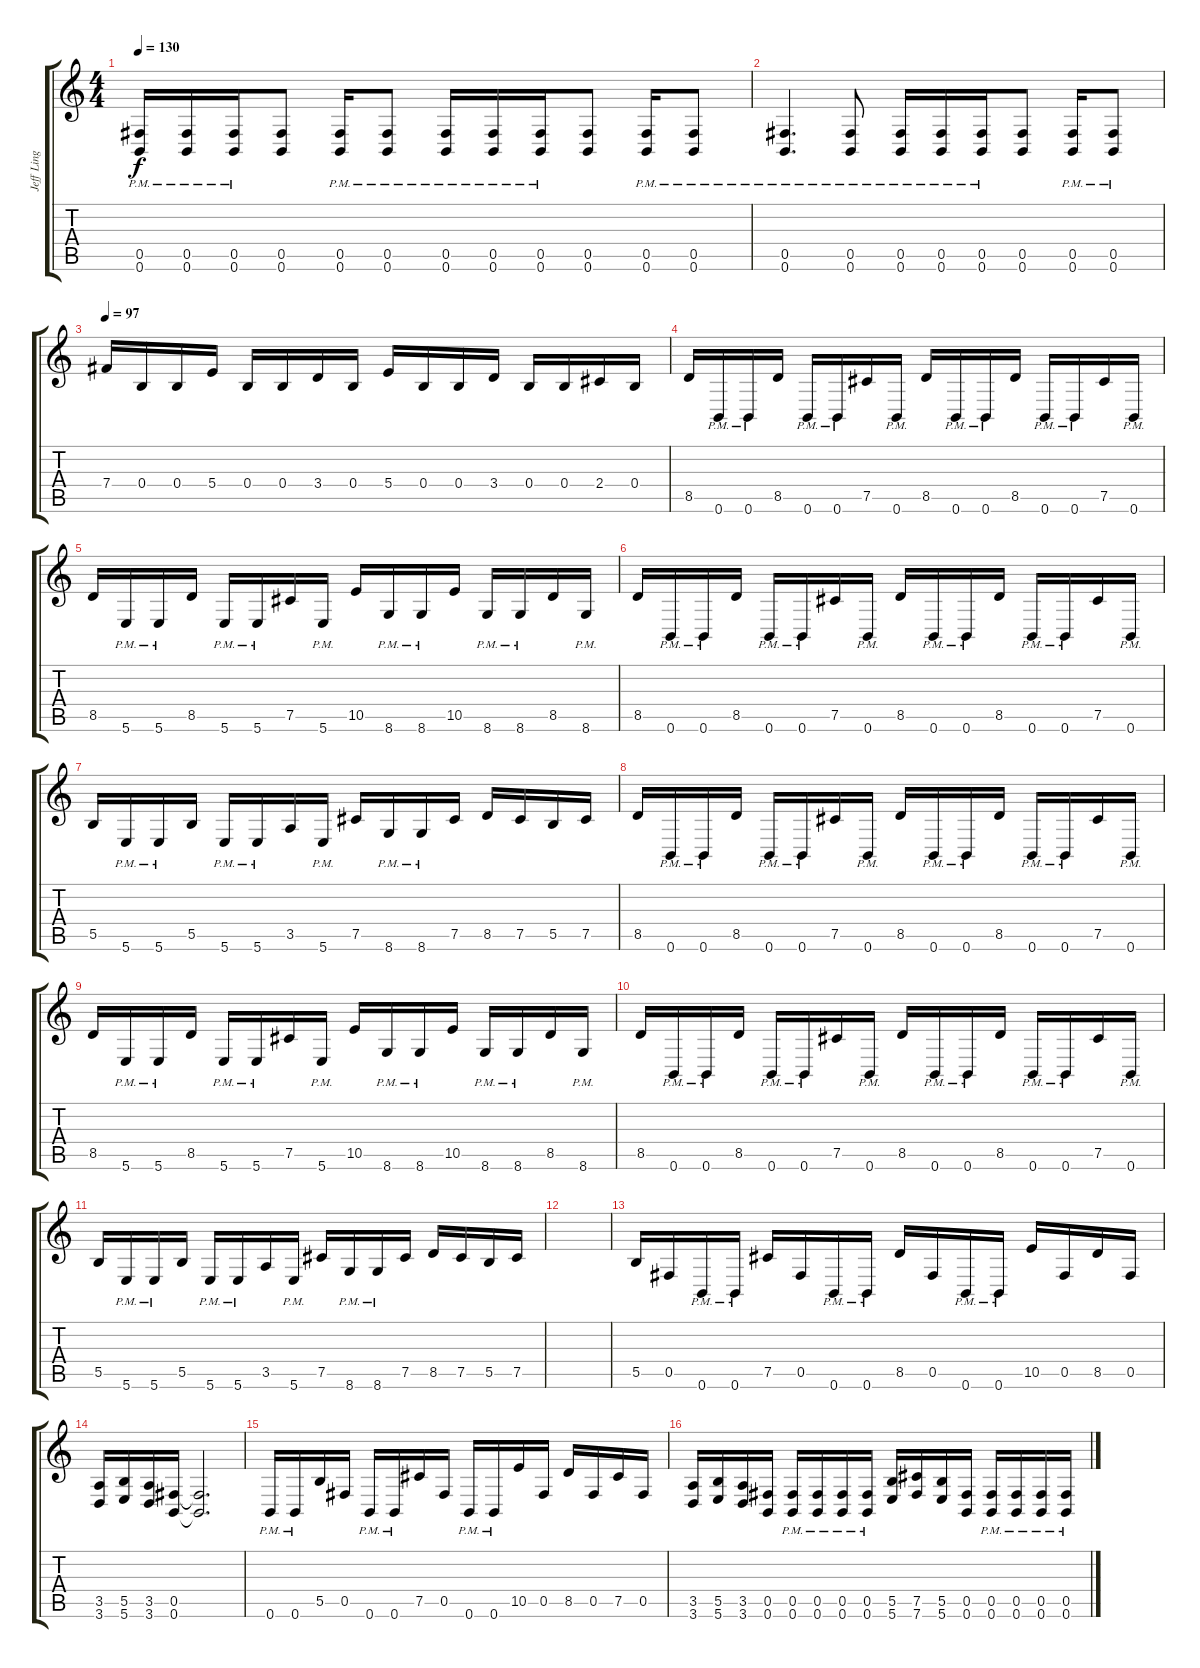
\track ("Jeff Ling" "Jeff Ling") {instrument distortionguitar}
\staff {score tabs}
\tuning (Db4 Ab3 E3 B2 Gb2 B1) {hide}
\ts (4 4)
\tempo 130
\clef g2
\ks c
(0.5{pm} 0.6{pm}).16{dy f} (0.5{pm} 0.6{pm}).16 (0.5{pm} 0.6{pm}).16 (0.5 0.6).8 (0.5{pm} 0.6{pm}).16 (0.5{pm} 0.6{pm}).8 (0.5{pm} 0.6{pm}).16 (0.5{pm} 0.6{pm}).16 (0.5{pm} 0.6{pm}).16 (0.5 0.6).8 (0.5{pm} 0.6{pm}).16 (0.5{pm} 0.6{pm}).8 |
(0.5{pm} 0.6{pm}).4{d} (0.5{pm} 0.6{pm}).8 (0.5{pm} 0.6{pm}).16 (0.5{pm} 0.6{pm}).16 (0.5{pm} 0.6{pm}).16 (0.5 0.6).8 (0.5{pm} 0.6{pm}).16 (0.5{pm} 0.6{pm}).8 |
\tempo 97
7.4.16 0.4.16 0.4.16 5.4.16 0.4.16 0.4.16 3.4.16 0.4.16 5.4.16 0.4.16 0.4.16 3.4.16 0.4.16 0.4.16 2.4.16 0.4.16 |
8.5.16 0.6{pm}.16 0.6{pm}.16 8.5.16 0.6{pm}.16 0.6{pm}.16 7.5.16 0.6{pm}.16 8.5.16 0.6{pm}.16 0.6{pm}.16 8.5.16 0.6{pm}.16 0.6{pm}.16 7.5.16 0.6{pm}.16 |
8.5.16 5.6{pm}.16 5.6{pm}.16 8.5.16 5.6{pm}.16 5.6{pm}.16 7.5.16 5.6{pm}.16 10.5.16 8.6{pm}.16 8.6{pm}.16 10.5.16 8.6{pm}.16 8.6{pm}.16 8.5.16 8.6{pm}.16 |
8.5.16 0.6{pm}.16 0.6{pm}.16 8.5.16 0.6{pm}.16 0.6{pm}.16 7.5.16 0.6{pm}.16 8.5.16 0.6{pm}.16 0.6{pm}.16 8.5.16 0.6{pm}.16 0.6{pm}.16 7.5.16 0.6{pm}.16 |
5.5.16 5.6{pm}.16 5.6{pm}.16 5.5.16 5.6{pm}.16 5.6{pm}.16 3.5.16 5.6{pm}.16 7.5.16 8.6{pm}.16 8.6{pm}.16 7.5.16 8.5.16 7.5.16 5.5.16 7.5.16 |
8.5.16 0.6{pm}.16 0.6{pm}.16 8.5.16 0.6{pm}.16 0.6{pm}.16 7.5.16 0.6{pm}.16 8.5.16 0.6{pm}.16 0.6{pm}.16 8.5.16 0.6{pm}.16 0.6{pm}.16 7.5.16 0.6{pm}.16 |
8.5.16 5.6{pm}.16 5.6{pm}.16 8.5.16 5.6{pm}.16 5.6{pm}.16 7.5.16 5.6{pm}.16 10.5.16 8.6{pm}.16 8.6{pm}.16 10.5.16 8.6{pm}.16 8.6{pm}.16 8.5.16 8.6{pm}.16 |
8.5.16 0.6{pm}.16 0.6{pm}.16 8.5.16 0.6{pm}.16 0.6{pm}.16 7.5.16 0.6{pm}.16 8.5.16 0.6{pm}.16 0.6{pm}.16 8.5.16 0.6{pm}.16 0.6{pm}.16 7.5.16 0.6{pm}.16 |
5.5.16 5.6{pm}.16 5.6{pm}.16 5.5.16 5.6{pm}.16 5.6{pm}.16 3.5.16 5.6{pm}.16 7.5.16 8.6{pm}.16 8.6{pm}.16 7.5.16 8.5.16 7.5.16 5.5.16 7.5.16 |
|
5.5.16 0.5.16 0.6{pm}.16 0.6{pm}.16 7.5.16 0.5.16 0.6{pm}.16 0.6{pm}.16 8.5.16 0.5.16 0.6{pm}.16 0.6{pm}.16 10.5.16 0.5.16 8.5.16 0.5.16 |
(3.5 3.6).16 (5.5 5.6).16 (3.5 3.6).16 (0.5 0.6).16 (0.5{t} 0.6{t}).2{d} |
0.6{pm}.16 0.6{pm}.16 5.5.16 0.5.16 0.6{pm}.16 0.6{pm}.16 7.5.16 0.5.16 0.6{pm}.16 0.6{pm}.16 10.5.16 0.5.16 8.5.16 0.5.16 7.5.16 0.5.16 |
(3.5 3.6).16 (5.5 5.6).16 (3.5 3.6).16 (0.5 0.6).16 (0.5{pm} 0.6{pm}).16 (0.5{pm} 0.6{pm}).16 (0.5{pm} 0.6{pm}).16 (0.5{pm} 0.6{pm}).16 (5.5 5.6).16 (7.5 7.6).16 (5.5 5.6).16 (0.5 0.6).16 (0.5{pm} 0.6{pm}).16 (0.5{pm} 0.6{pm}).16 (0.5{pm} 0.6{pm}).16 (0.5{pm} 0.6{pm}).16
